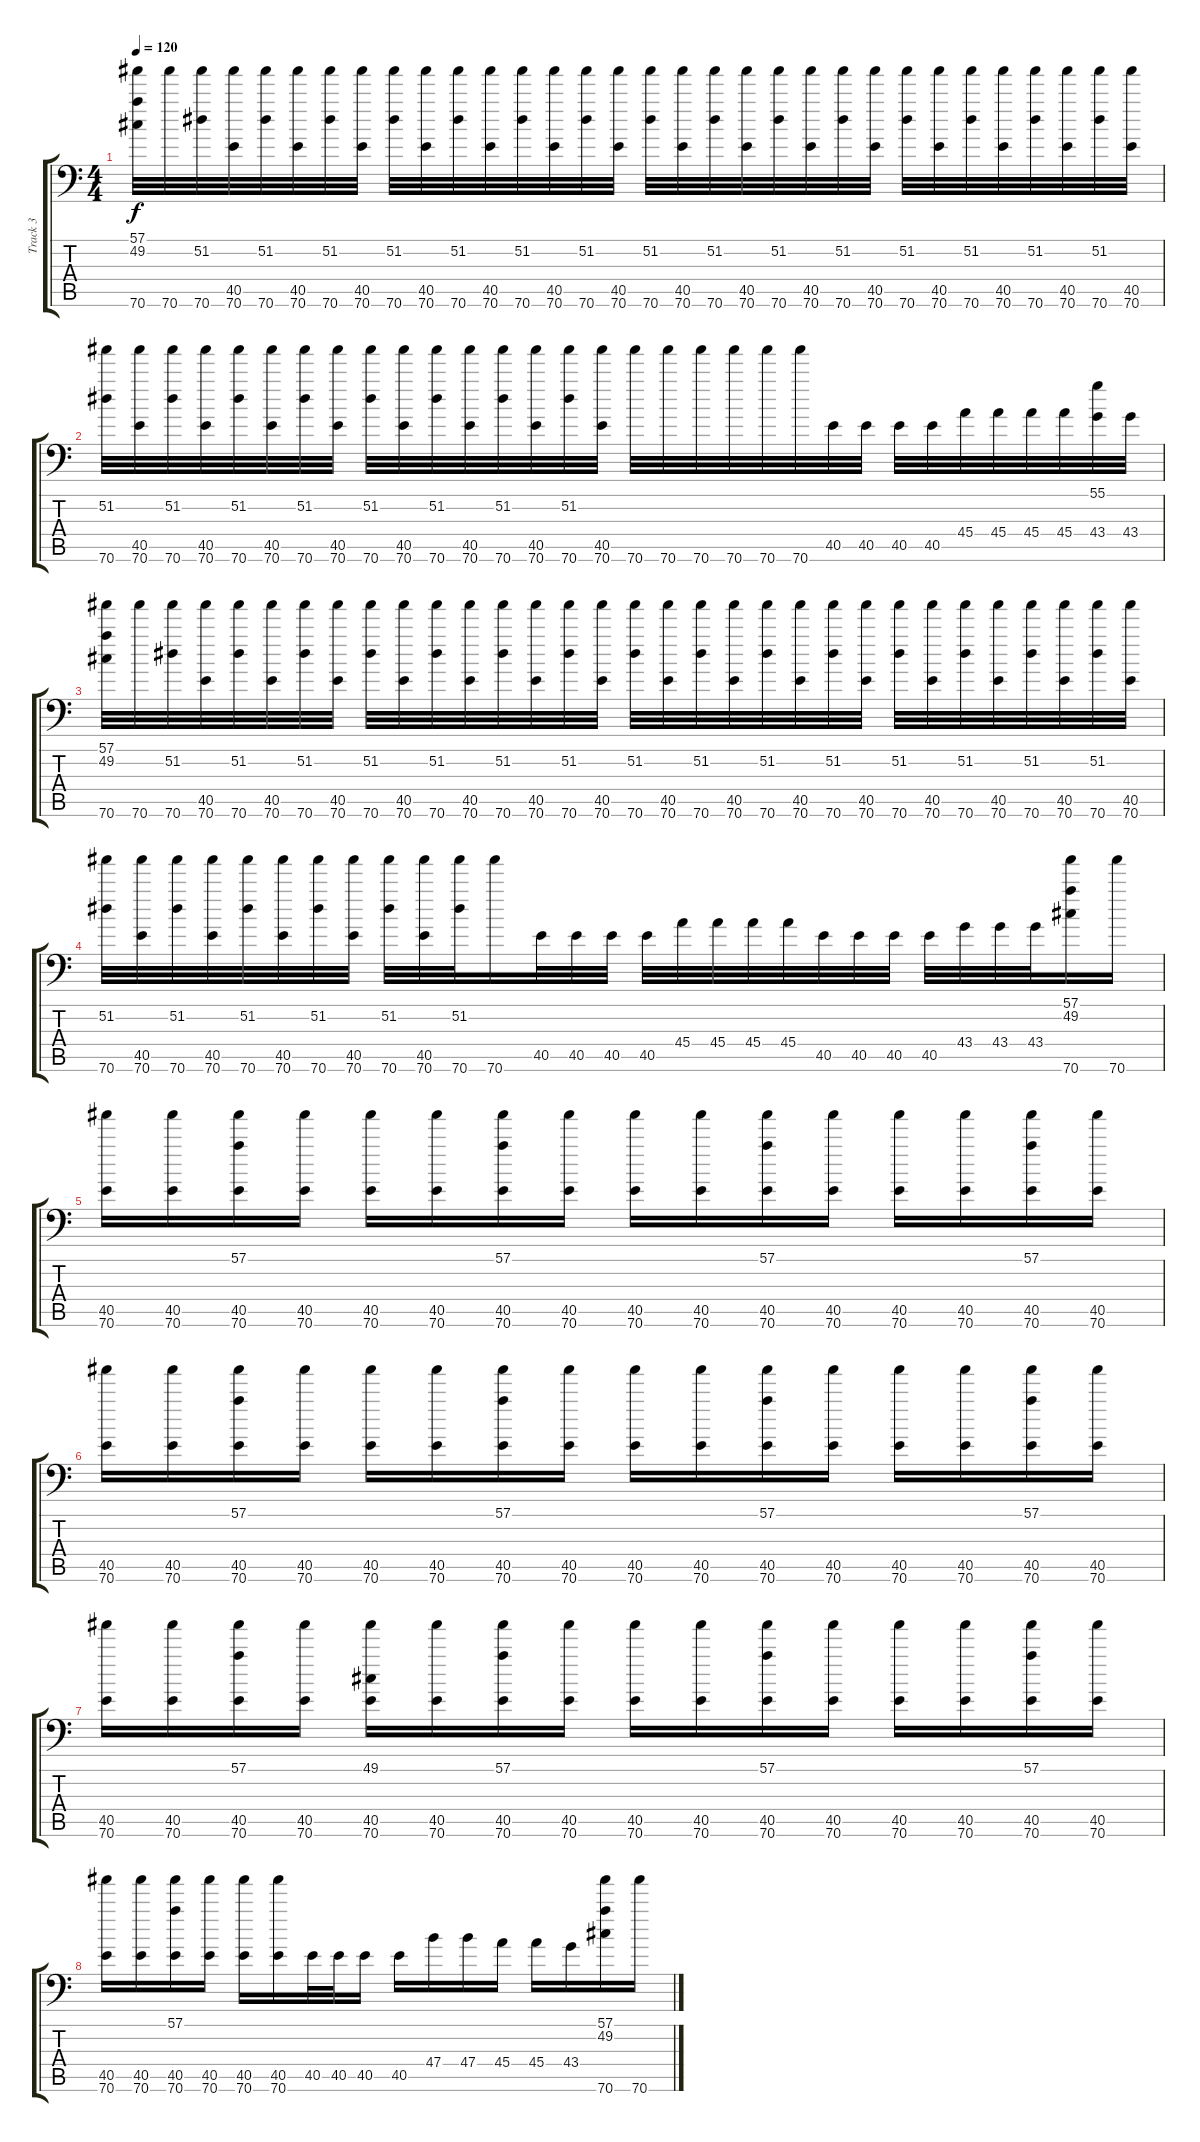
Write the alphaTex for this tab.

\track ("Track 3" "Track 3") {instrument acousticgrandpiano}
\staff {score tabs}
\tuning (C-1 C-1 C-1 C-1 C-1 C-1) {hide}
\ts (4 4)
\tempo 120
\clef f4
\ks c
(57.1 49.2 70.6).32{dy f} 70.6.32 (51.2 70.6).32 (40.5 70.6).32 (51.2 70.6).32 (40.5 70.6).32 (51.2 70.6).32 (40.5 70.6).32 (51.2 70.6).32 (40.5 70.6).32 (51.2 70.6).32 (40.5 70.6).32 (51.2 70.6).32 (40.5 70.6).32 (51.2 70.6).32 (40.5 70.6).32 (51.2 70.6).32 (40.5 70.6).32 (51.2 70.6).32 (40.5 70.6).32 (51.2 70.6).32 (40.5 70.6).32 (51.2 70.6).32 (40.5 70.6).32 (51.2 70.6).32 (40.5 70.6).32 (51.2 70.6).32 (40.5 70.6).32 (51.2 70.6).32 (40.5 70.6).32 (51.2 70.6).32 (40.5 70.6).32 |
(51.2 70.6).32 (40.5 70.6).32 (51.2 70.6).32 (40.5 70.6).32 (51.2 70.6).32 (40.5 70.6).32 (51.2 70.6).32 (40.5 70.6).32 (51.2 70.6).32 (40.5 70.6).32 (51.2 70.6).32 (40.5 70.6).32 (51.2 70.6).32 (40.5 70.6).32 (51.2 70.6).32 (40.5 70.6).32 70.6.32 70.6.32 70.6.32 70.6.32 70.6.32 70.6.32 40.5.32 40.5.32 40.5.32 40.5.32 45.4.32 45.4.32 45.4.32 45.4.32 (55.1 43.4).32 43.4.32 |
(57.1 49.2 70.6).32 70.6.32 (51.2 70.6).32 (40.5 70.6).32 (51.2 70.6).32 (40.5 70.6).32 (51.2 70.6).32 (40.5 70.6).32 (51.2 70.6).32 (40.5 70.6).32 (51.2 70.6).32 (40.5 70.6).32 (51.2 70.6).32 (40.5 70.6).32 (51.2 70.6).32 (40.5 70.6).32 (51.2 70.6).32 (40.5 70.6).32 (51.2 70.6).32 (40.5 70.6).32 (51.2 70.6).32 (40.5 70.6).32 (51.2 70.6).32 (40.5 70.6).32 (51.2 70.6).32 (40.5 70.6).32 (51.2 70.6).32 (40.5 70.6).32 (51.2 70.6).32 (40.5 70.6).32 (51.2 70.6).32 (40.5 70.6).32 |
(51.2 70.6).32 (40.5 70.6).32 (51.2 70.6).32 (40.5 70.6).32 (51.2 70.6).32 (40.5 70.6).32 (51.2 70.6).32 (40.5 70.6).32 (51.2 70.6).32 (40.5 70.6).32 (51.2 70.6).32 70.6.16 40.5.32 40.5.32 40.5.32 40.5.32 45.4.32 45.4.32 45.4.32 45.4.32 40.5.32 40.5.32 40.5.32 40.5.32 43.4.32 43.4.32 43.4.32 (57.1 49.2 70.6).16 70.6.16 |
(40.5 70.6).16 (40.5 70.6).16 (57.1 40.5 70.6).16 (40.5 70.6).16 (40.5 70.6).16 (40.5 70.6).16 (57.1 40.5 70.6).16 (40.5 70.6).16 (40.5 70.6).16 (40.5 70.6).16 (57.1 40.5 70.6).16 (40.5 70.6).16 (40.5 70.6).16 (40.5 70.6).16 (57.1 40.5 70.6).16 (40.5 70.6).16 |
(40.5 70.6).16 (40.5 70.6).16 (57.1 40.5 70.6).16 (40.5 70.6).16 (40.5 70.6).16 (40.5 70.6).16 (57.1 40.5 70.6).16 (40.5 70.6).16 (40.5 70.6).16 (40.5 70.6).16 (57.1 40.5 70.6).16 (40.5 70.6).16 (40.5 70.6).16 (40.5 70.6).16 (57.1 40.5 70.6).16 (40.5 70.6).16 |
(40.5 70.6).16 (40.5 70.6).16 (57.1 40.5 70.6).16 (40.5 70.6).16 (49.1 40.5 70.6).16 (40.5 70.6).16 (57.1 40.5 70.6).16 (40.5 70.6).16 (40.5 70.6).16 (40.5 70.6).16 (57.1 40.5 70.6).16 (40.5 70.6).16 (40.5 70.6).16 (40.5 70.6).16 (57.1 40.5 70.6).16 (40.5 70.6).16 |
(40.5 70.6).16 (40.5 70.6).16 (57.1 40.5 70.6).16 (40.5 70.6).16 (40.5 70.6).16 (40.5 70.6).16 40.5.32 40.5.32 40.5.16 40.5.16 47.4.16 47.4.16 45.4.16 45.4.16 43.4.16 (57.1 49.2 70.6).16 70.6.16
